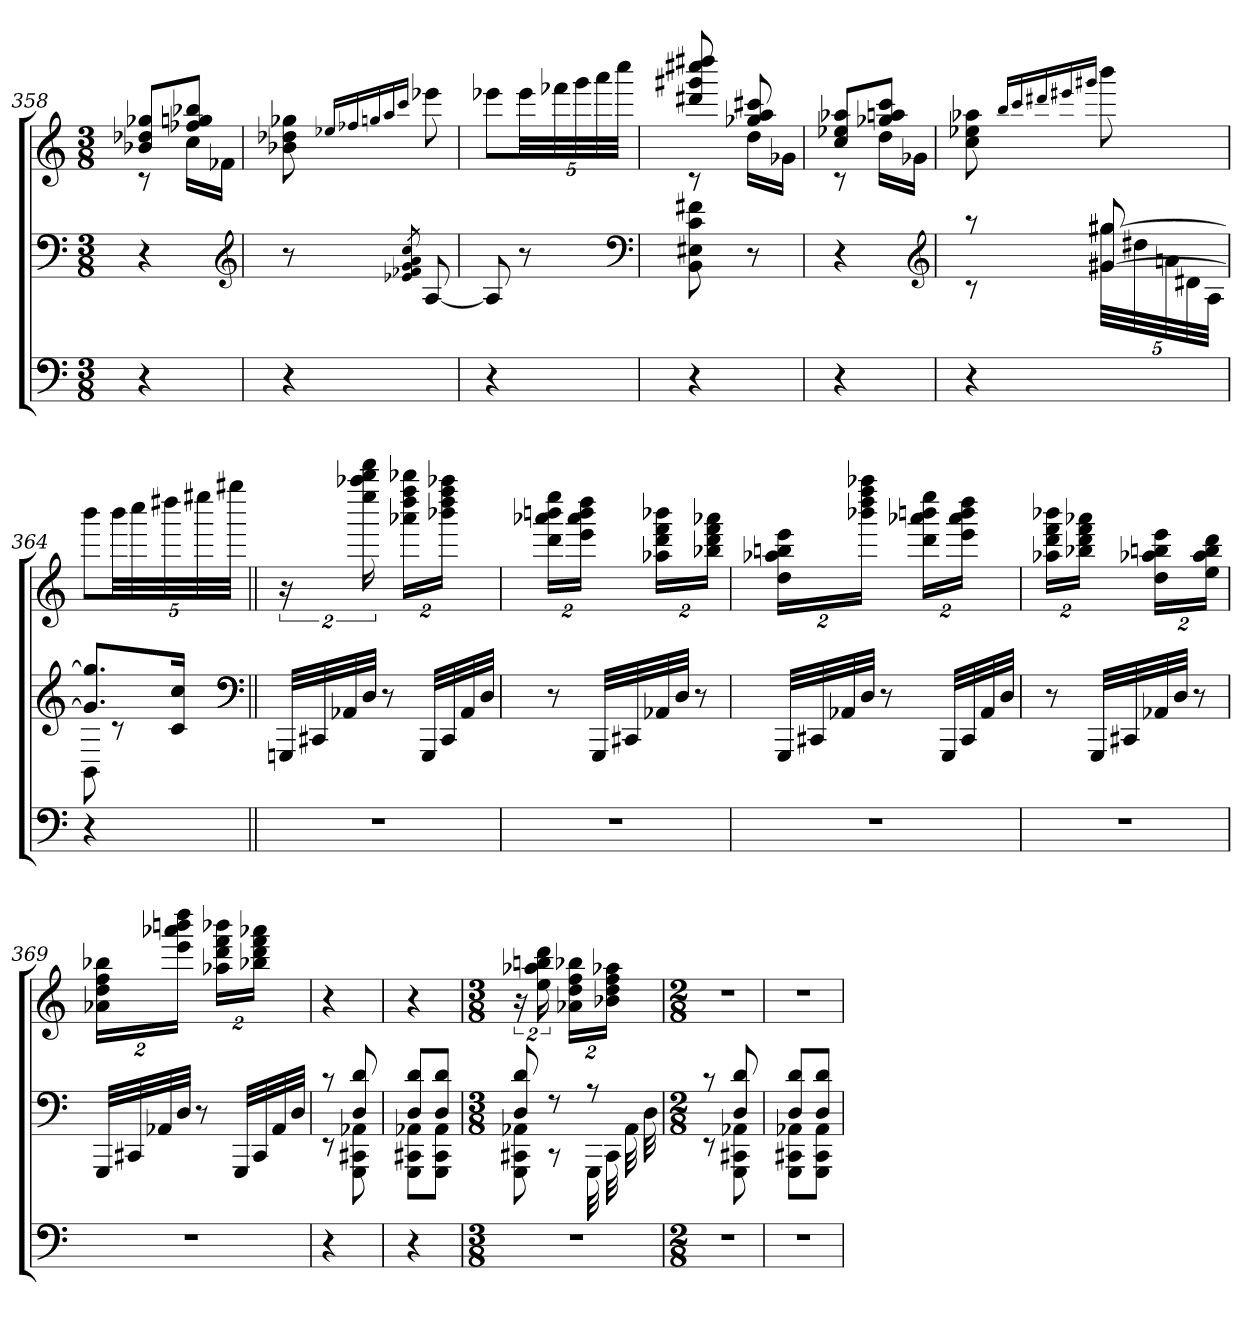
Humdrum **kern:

**kern	**kern	**kern
*part3	*part2	*part1
*staff3	*staff2	*staff1
*clefF4	*clefF4	*clefG2
*k[]	*k[]	*k[]
*M3/8	*M3/8	*M3/8
=358	=358	=358
*	*	*^
4r	4r	8b-X 8dd-X 8gg-XL	8rc
.	.	8ff-X 8ggn 8bb-XJ	16ccLL
.	.	.	16f-XJJ
*	*	*v	*v
*	*clefG2	*
=359	=359	=359
4r	8r	8b-X 8dd-X 8gg-X
.	.	16qqee-X/LL
.	.	16qqff-X/
.	.	16qqggn/
.	.	16qqaa/
.	8qe-X/ 8qf-X/ 8qg/ 8qa/ 8qcc/	16qqccc/JJ
.	[8A	8eee-X
=360	=360	=360
4r	8A]	8eee-XL
.	8r	40eee-LL
.	.	40fff-X
.	.	40ggg
.	.	40aaa
.	.	40ccccJJJ
*	*clefF4	*
=361	=361	=361
*	*	*^
4r	8BB 8E#X 8c 8f#X	8ddd#X 8ggg#X 8cccc#X 8dddd#X	8rc
.	8r	8gg-X 8aa 8ccc#X	16ddLL
.	.	.	16g-XJJ
=362	=362	=362	=362
4r	4r	8cc 8ee-X 8aa-XL	8rc
.	.	8gg-X 8aan 8cccJ	16ddLL
.	.	.	16g-XJJ
*	*	*v	*v
*	*clefG2	*
=363	=363	=363
*	*^	*
4r	8raa	8rc	8cc 8ee-X 8aa-X
.	.	.	16qqbb/LL
.	.	.	16qqccc/
.	.	.	16qqddd#X/
.	.	.	16qqeee#X/
.	.	.	16qqggg#X/JJ
.	[8g#X [8gg#X	40g#X 40gg#XLLL	8bbb
.	.	40dd#X	.
.	.	40an	.
.	.	40d#X	.
.	.	40AJJJ	.
=364	=364	=364	=364
4r	8.g#] 8.gg#]L	8BB	8bbbL
.	.	8rc	40bbbLL
.	.	.	40cccc
.	.	.	40dddd#X
.	16c 16ccJk	.	.
.	.	.	40eeee#X
.	.	.	40gggg#XJJJ
*	*v	*v	*
*	*clefF4	*
=365||	=365||	=365||
4.r	32GGGnLLL	32%3r
.	32CC#X	.
.	32AA-X	.
.	32DJJJ	32%3eeee 32%3aaaa-X 32%3bbbb 32%3ddddd
.	8r	.
.	.	32%3aaa-X 32%3dddd 32%3ffff 32%3bbbb-XLL
.	32GGGLLL	.
.	32CC#	32%3bbb-X 32%3dddd 32%3ffff 32%3aaaa-XJJ
.	32AA-	.
.	32DJJJ	.
=366	=366	=366
4.r	8r	32%3ddd 32%3aaa-X 32%3bbbn 32%3eeeeLL
.	.	32%3eee 32%3aaa- 32%3bbb 32%3ddddJJ
.	32GGGLLL	.
.	32CC#X	.
.	32AA-X	32%3aa-X 32%3ddd 32%3fff 32%3bbb-XLL
.	32DJJJ	.
.	8r	.
.	.	32%3bb-X 32%3ddd 32%3fff 32%3aaa-XJJ
=367	=367	=367
4.r	32GGGLLL	32%3dd 32%3aa-X 32%3bbn 32%3eeeLL
.	32CC#X	.
.	32AA-X	.
.	32DJJJ	32%3bbb-X 32%3dddd 32%3ffff 32%3aaaa-XJJ
.	8r	.
.	.	32%3ddd 32%3aaa-X 32%3bbbn 32%3eeeeLL
.	32GGGLLL	.
.	32CC#	32%3eee 32%3aaa- 32%3bbb 32%3ddddJJ
.	32AA-	.
.	32DJJJ	.
=368	=368	=368
4.r	8r	32%3aa-X 32%3ddd 32%3fff 32%3bbb-XLL
.	.	32%3bb-X 32%3ddd 32%3fff 32%3aaa-XJJ
.	32GGGLLL	.
.	32CC#X	.
.	32AA-X	32%3dd 32%3aa-X 32%3bbn 32%3eeeLL
.	32DJJJ	.
.	8r	.
.	.	32%3ee 32%3aa- 32%3bb 32%3dddJJ
=369	=369	=369
4.r	32GGGLLL	32%3a-X 32%3dd 32%3ff 32%3bb-XLL
.	32CC#X	.
.	32AA-X	.
.	32DJJJ	32%3eee 32%3aaa-X 32%3bbbn 32%3ddddJJ
.	8r	.
.	.	32%3aa-X 32%3ddd 32%3fff 32%3bbb-XLL
.	32GGGLLL	.
.	32CC#	32%3bb-X 32%3ddd 32%3fff 32%3aaa-XJJ
.	32AA-	.
.	32DJJJ	.
=370	=370	=370
*	*^	*
4r	8rc	8rEE	4r
.	8D 8d	8GGG 8CC#X 8AA-X	.
=371	=371	=371	=371
4r	8D 8dL	8GGG 8CC#X 8AA-XL	4r
.	8D 8dJ	8GGG 8CC# 8AA-J	.
=372	=372	=372	=372
*M3/8	*M3/8	*	*M3/8
4.r	8D 8d	8GGG 8CC#X 8AA-X	32%3r
.	.	.	32%3ee 32%3aa-X 32%3bbn 32%3ddd
.	8r	8r	.
.	.	.	32%3a-X 32%3dd 32%3ff 32%3bb-XLL
.	8r	32GGG	.
.	.	32CC#	32%3b-X 32%3dd 32%3ff 32%3aa-XJJ
.	.	32AA-	.
.	.	32D	.
=373	=373	=373	=373
*M2/8	*M2/8	*	*M2/8
4r	8rc	8rEE	4r
.	8D 8d	8GGG 8CC#X 8AA-X	.
=374	=374	=374	=374
4r	8D 8dL	8GGG 8CC#X 8AA-XL	4r
.	8D 8dJ	8GGG 8CC# 8AA-J	.
*	*v	*v	*
=	=	=
*-	*-	*-
